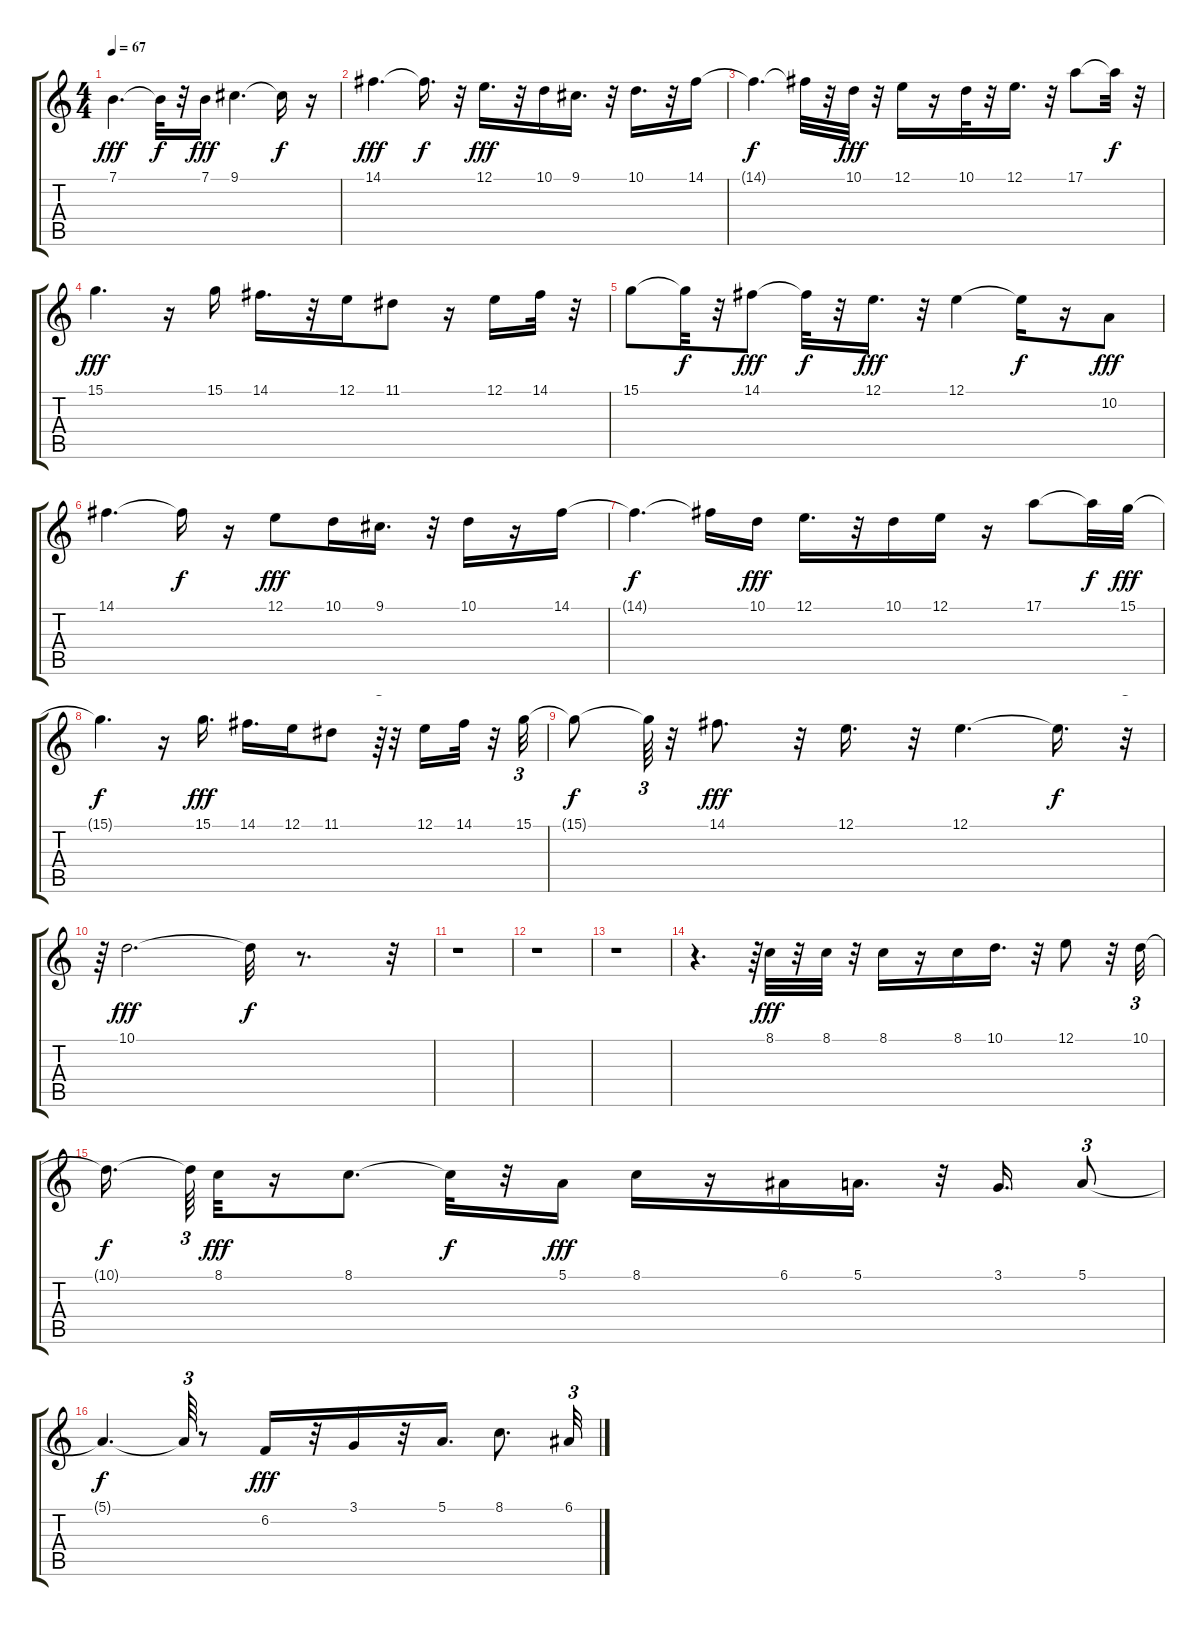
\track "" {instrument flute}
\staff {score tabs}
\tuning (E4 B3 G3 D3 A2 E2) {hide}
\ts (4 4)
\tempo 67
\clef g2
\ks c
7.1.4{d dy fff} 7.1{t}.32{dy f} r.32 7.1.16{dy fff} 9.1.4{d} 9.1{t}.16{dy f} r.16 |
14.1.4{d dy fff} 14.1{t}.16{d dy f} r.32 12.1.16{d dy fff} r.32 10.1.16 9.1.16{d} r.32 10.1.16{d} r.32 14.1.16 |
14.1{t}.4{d dy f} 14.1{t}.32 r.32 10.1.32{dy fff} r.32 12.1.16 r.16 10.1.32 r.32 12.1.16{d} r.32 17.1.8 17.1{t}.32{dy f} r.32 |
15.1.4{d dy fff} r.16 15.1.16 14.1.16{d} r.32 12.1.16 11.1.8 r.16 12.1.16 14.1.32 r.32 |
15.1.8 15.1{t}.32{dy f} r.32 14.1.8{dy fff} 14.1{t}.32{dy f} r.32 12.1.16{d dy fff} r.32 12.1.4 12.1{t}.16{dy f} r.16 10.2.8{dy fff} |
14.1.4{d} 14.1{t}.16{dy f} r.16 12.1.8{dy fff} 10.1.16 9.1.16{d} r.32 10.1.16 r.16 14.1.16 |
14.1{t}.4{d dy f} 14.1{t}.16 10.1.16{dy fff} 12.1.16{d} r.32 10.1.16 12.1.16 r.16 17.1.8 17.1{t}.32{dy f} 15.1.32{dy fff} |
15.1{t}.4{d dy f} r.16 15.1.16{d dy fff} 14.1.16{d} 12.1.16 11.1.8 r.64{tu (3 2)} r.32 12.1.16 14.1.32 r.32 15.1.32{tu (3 2)} |
15.1{t}.8{dy f} 15.1{t}.64{tu (3 2)} r.32 14.1.8{d dy fff} r.32 12.1.16{d} r.32 12.1.4{d} 12.1{t}.16{d dy f} r.32{tu (3 2)} |
r.64{tu (3 2)} 10.1.2{d dy fff} 10.1{t}.32{dy f} r.8{d} r.32{tu (3 2)} |
r.1 |
r.1 |
r.1 |
r.4{d} r.64{tu (3 2)} 8.1.32{dy fff} r.32 8.1.32 r.32 8.1.16 r.16 8.1.16 10.1.16{d} r.32 12.1.8 r.32 10.1.32{tu (3 2)} |
10.1{t}.16{d dy f beam splitsecondary} 10.1{t}.64{tu (3 2)} 8.1.32{dy fff} r.16 8.1.8{d} 8.1{t}.32{dy f} r.32 5.1.16{dy fff} 8.1.16 r.16 6.1.16 5.1.16{d} r.32 3.1.16{d} 5.1.8{tu (3 2)} |
5.1{t}.4{d dy f} 5.1{t}.64{tu (3 2)} r.8 6.2.16{dy fff} r.32 3.1.16 r.32 5.1.16{d} 8.1.8{d} 6.1.32{tu (3 2)}
